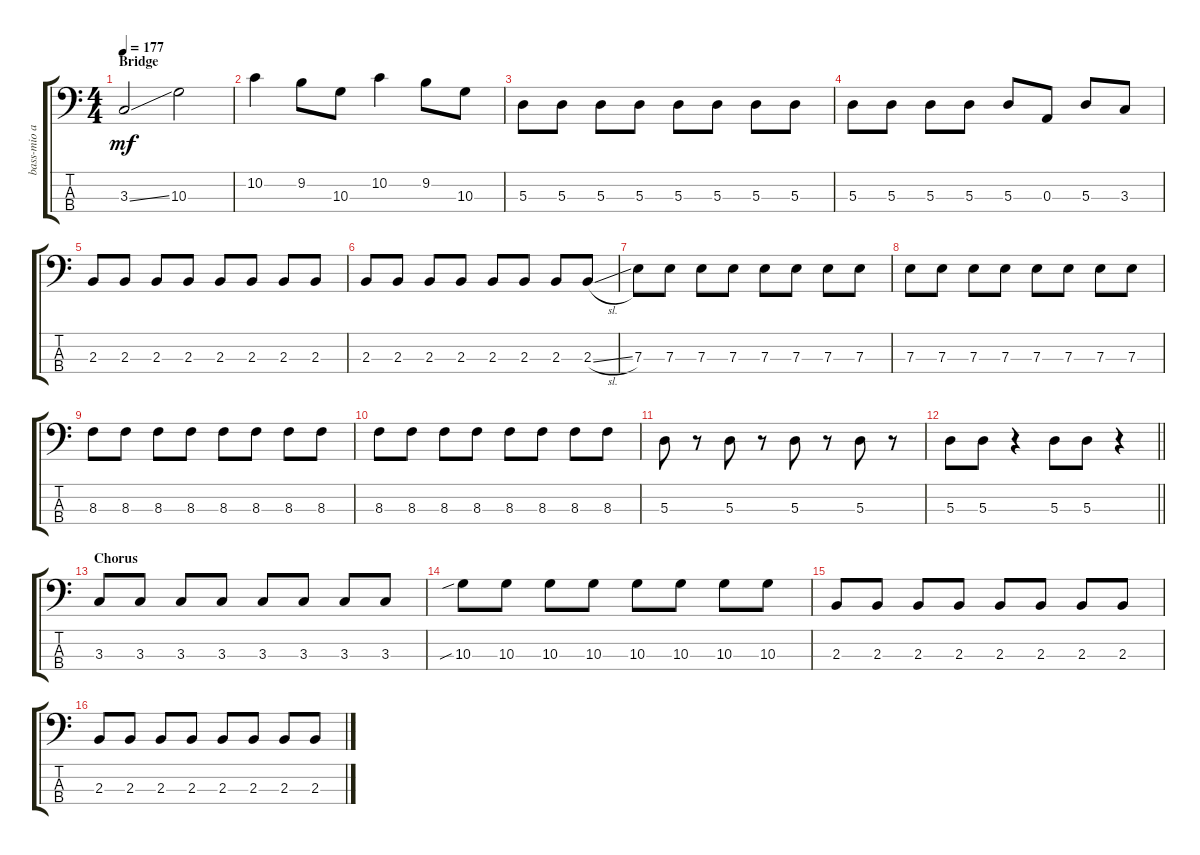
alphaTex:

\track ("bass-mio akiyama" "bass-mio a") {instrument electricbassfinger}
\staff {score tabs}
\tuning (G2 D2 A1 E1) {hide}
\ts (4 4)
\section ("" "Bridge")
\tempo 177
\clef f4
\ks c
3.3{ss}.2{dy mf} 10.3.2 |
10.2.4 9.2.8 10.3.8 10.2.4 9.2.8 10.3.8 |
5.3.8 5.3.8 5.3.8 5.3.8 5.3.8 5.3.8 5.3.8 5.3.8 |
5.3.8 5.3.8 5.3.8 5.3.8 5.3.8 0.3.8 5.3.8 3.3.8 |
2.3.8 2.3.8 2.3.8 2.3.8 2.3.8 2.3.8 2.3.8 2.3.8 |
2.3.8 2.3.8 2.3.8 2.3.8 2.3.8 2.3.8 2.3.8 2.3{sl}.8 |
7.3.8 7.3.8 7.3.8 7.3.8 7.3.8 7.3.8 7.3.8 7.3.8 |
7.3.8 7.3.8 7.3.8 7.3.8 7.3.8 7.3.8 7.3.8 7.3.8 |
8.3.8 8.3.8 8.3.8 8.3.8 8.3.8 8.3.8 8.3.8 8.3.8 |
8.3.8 8.3.8 8.3.8 8.3.8 8.3.8 8.3.8 8.3.8 8.3.8 |
5.3.8 r.8 5.3.8 r.8 5.3.8 r.8 5.3.8 r.8 |
\barLineRight lightlight
5.3.8 5.3.8 r.4 5.3.8 5.3.8 r.4 |
\section ("" "Chorus")
3.3.8 3.3.8 3.3.8 3.3.8 3.3.8 3.3.8 3.3.8 3.3.8 |
10.3{sib}.8 10.3.8 10.3.8 10.3.8 10.3.8 10.3.8 10.3.8 10.3.8 |
2.3.8 2.3.8 2.3.8 2.3.8 2.3.8 2.3.8 2.3.8 2.3.8 |
2.3.8 2.3.8 2.3.8 2.3.8 2.3.8 2.3.8 2.3.8 2.3.8
